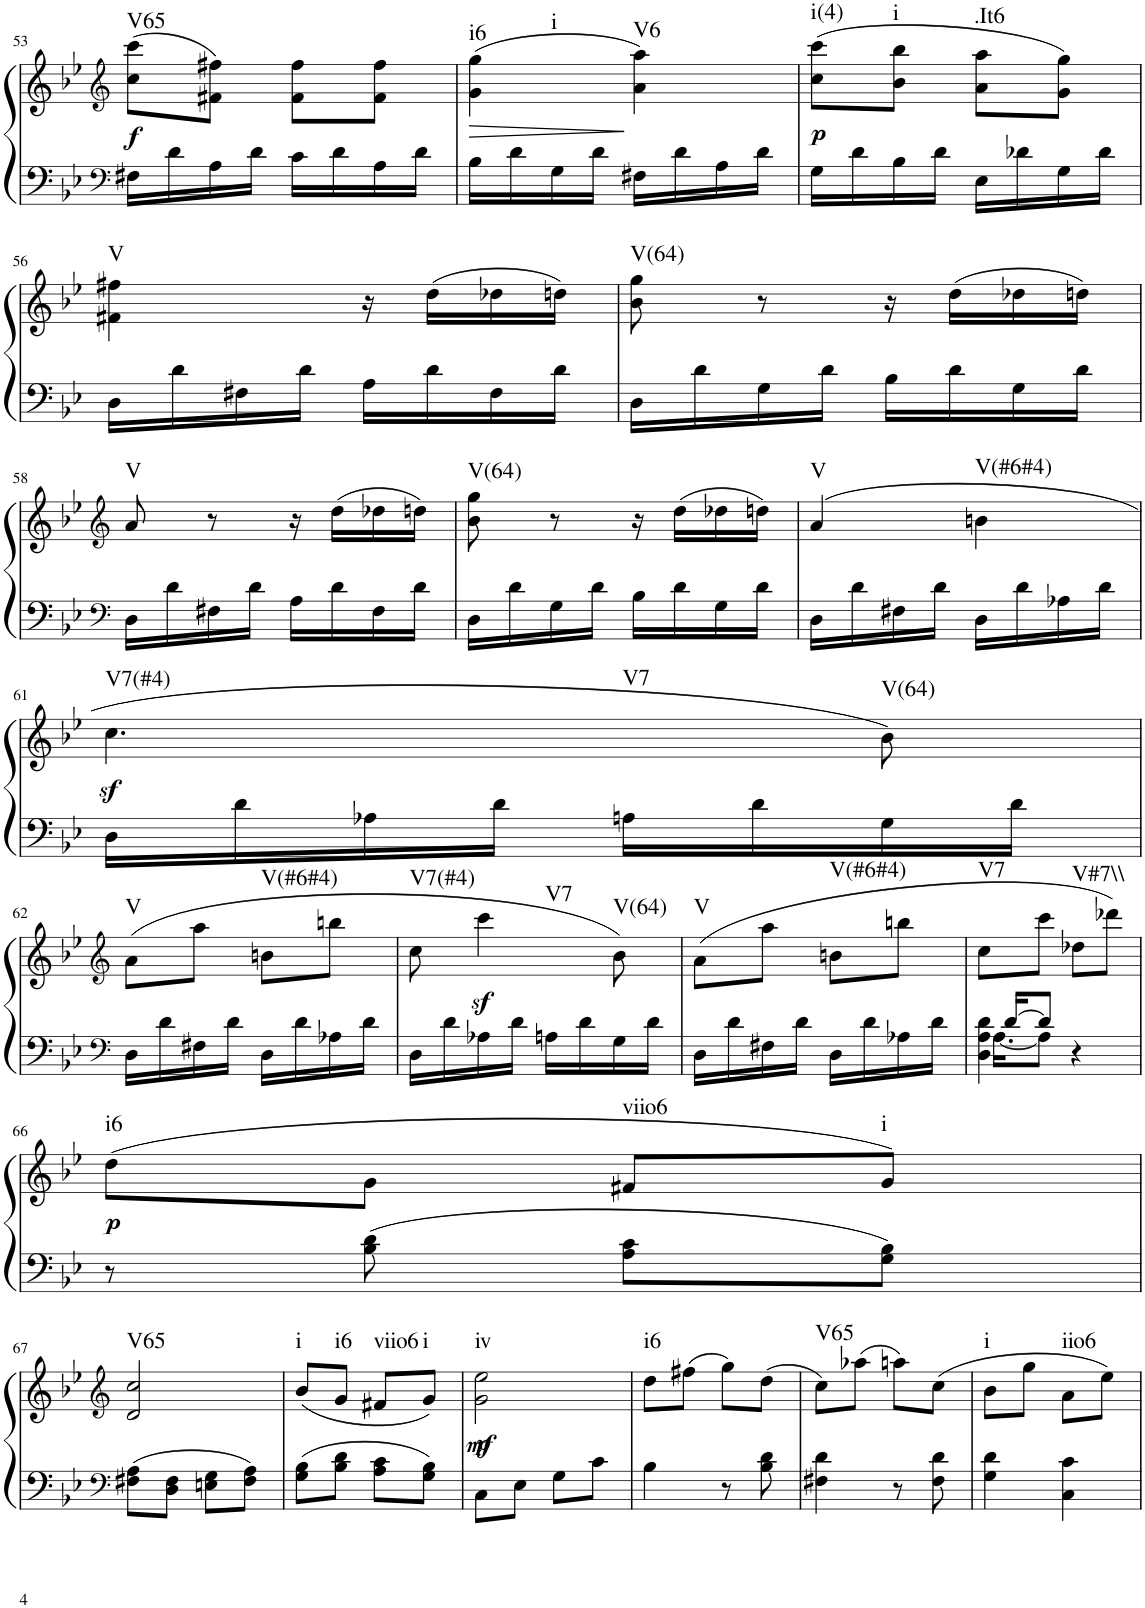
**kern	**kern	**dynam	**harte
*part1	*part1	*part1	*part1
*staff2	*staff1	*staff1/2	*
*I"Klavier linke Hand	*	*	*
!!LO:PB:g=z
*clefF4	*clefG2	*	*
*k[b-e-]	*k[b-e-]	*	*
*M2/4	*M2/4	*	*
=53	=53	=53	=53
!	!	!LO:DY:b	!LO:H:kt=V65
16F#X\LL	(8cc\ 8ccc\L	f	N
16d\	.	.	.
16A\	8f#X\ 8ff#X\J)	.	.
16d\JJ	.	.	.
16c\LL	8f#\ 8ff#\L	.	.
16d\	.	.	.
16A\	8f#\ 8ff#\J	.	.
16d\JJ	.	.	.
=54	=54	=54	=54
!	!	!LO:HP:b	!LO:H:n=1:kt=i6
!	!	!	!LO:H:n=2:kt=i
16B-\LL	(4g\ 4gg\	>	N N
16d\	.	.	.
16G\	.	.	.
16d\JJ	.	.	.
!	!	!	!LO:H:kt=V6
16F#X\LL	4a\ 4aa\)	]	N
16d\	.	.	.
16A\	.	.	.
16d\JJ	.	.	.
=55	=55	=55	=55
!	!	!LO:DY:b	!LO:H:kt=i(4)
16G\LL	(8cc\ 8ccc\L	p	N
16d\	.	.	.
!	!	!	!LO:H:kt=i
16B-\	8b-\ 8bb-\J	.	N
16d\JJ	.	.	.
!	!	!	!LO:H:kt=.It6
16E-\LL	8a\ 8aa\L	.	N
16d-X\	.	.	.
16G\	8g\ 8gg\J)	.	.
16d-\JJ	.	.	.
!!LO:LB:g=z
=56	=56	=56	=56
!	!	!	!LO:H:kt=V
16D\LL	4f#X\ 4ff#X\	.	N
16d\	.	.	.
16F#X\	.	.	.
16d\JJ	.	.	.
16A\LL	16r	.	.
16d\	(16dd\LL	.	.
16F#\	16dd-X\	.	.
16d\JJ	16ddn\JJ)	.	.
=57	=57	=57	=57
!	!	!	!LO:H:kt=V(64)
16D\LL	8b-\ 8gg\	.	N
16d\	.	.	.
16G\	8r	.	.
16d\JJ	.	.	.
16B-\LL	16r	.	.
16d\	(16dd\LL	.	.
16G\	16dd-X\	.	.
16d\JJ	16ddn\JJ)	.	.
!!LO:LB:g=z
=58	=58	=58	=58
*clefF4	*clefG2	*	*
!	!	!	!LO:H:kt=V
16D\LL	8a/	.	N
16d\	.	.	.
16F#X\	8r	.	.
16d\JJ	.	.	.
16A\LL	16r	.	.
16d\	(16dd\LL	.	.
16F#\	16dd-X\	.	.
16d\JJ	16ddn\JJ)	.	.
=59	=59	=59	=59
!	!	!	!LO:H:kt=V(64)
16D\LL	8b-\ 8gg\	.	N
16d\	.	.	.
16G\	8r	.	.
16d\JJ	.	.	.
16B-\LL	16r	.	.
16d\	(16dd\LL	.	.
16G\	16dd-X\	.	.
16d\JJ	16ddn\JJ)	.	.
=60	=60	=60	=60
!	!	!	!LO:H:kt=V
16D\LL	(4a/	.	N
16d\	.	.	.
16F#X\	.	.	.
16d\JJ	.	.	.
!	!	!	!LO:H:kt=V(#6#4)
16D\LL	4bn\	.	N
16d\	.	.	.
16A-X\	.	.	.
16d\JJ	.	.	.
!!LO:LB:g=z
=61	=61	=61	=61
!	!	!LO:DY:b	!LO:H:n=1:kt=V7(#4)
!	!	!	!LO:H:n=2:kt=V7
16D\LL	4.cc\	sf	N N
16d\	.	.	.
16A-X\	.	.	.
16d\JJ	.	.	.
16An\LL	.	.	.
16d\	.	.	.
!	!	!	!LO:H:kt=V(64)
16G\	8b-\)	.	N
16d\JJ	.	.	.
!!LO:LB:g=z
=62	=62	=62	=62
*clefF4	*clefG2	*	*
!	!	!	!LO:H:kt=V
16D\LL	(8a\L	.	N
16d\	.	.	.
16F#X\	8aa\J	.	.
16d\JJ	.	.	.
!	!	!	!LO:H:kt=V(#6#4)
16D\LL	8bn\L	.	N
16d\	.	.	.
16A-X\	8bbn\J	.	.
16d\JJ	.	.	.
=63	=63	=63	=63
!	!	!	!LO:H:kt=V7(#4)
16D\LL	8cc\	.	N
16d\	.	.	.
!	!	!LO:DY:b	!LO:H:kt=V7
16A-X\	4ccc\	sf	N
16d\JJ	.	.	.
16An\LL	.	.	.
16d\	.	.	.
!	!	!	!LO:H:kt=V(64)
16G\	8b-\)	.	N
16d\JJ	.	.	.
=64	=64	=64	=64
!	!	!	!LO:H:kt=V
16D\LL	(8a\L	.	N
16d\	.	.	.
16F#X\	8aa\J	.	.
16d\JJ	.	.	.
!	!	!	!LO:H:kt=V(#6#4)
16D\LL	8bn\L	.	N
16d\	.	.	.
16A-X\	8bbn\J	.	.
16d\JJ	.	.	.
=65	=65	=65	=65
*^	*	*	*
*	*^	*	*	*
!	!	!	!	!	!LO:H:kt=V7
4D\ 4A\ 4d\	32ryy	16ryy	8cc\L	.	N
.	[16.A\KL	.	.	.	.
.	.	[16d/KL	.	.	.
.	8A\J]	8d/J]	8ccc\J	.	.
!	!	!	!	!	!LO:H:kt=V#7\\
4r	4ryy	4ryy	8dd-X\L	.	N
.	.	.	8ddd-X\J)	.	.
*v	*v	*v	*	*	*
!!LO:LB:g=z
=66	=66	=66	=66
!	!	!LO:DY:b	!LO:H:kt=i6
8r	(8dd\L	p	N
8B-\ 8d\	8g\J	.	.
!	!	!	!LO:H:kt=viio6
8A\ 8c\L	8f#X/L	.	N
!	!	!	!LO:H:kt=i
8G\ 8B-\J	8g/J)	.	N
!!LO:LB:g=z
=67	=67	=67	=67
*clefF4	*clefG2	*	*
!	!	!	!LO:H:kt=V65
8F#X\ 8A\L	2d/ 2cc/	.	N
8D\ 8F#\J	.	.	.
8En\ 8G\L	.	.	.
8F#\ 8A\J	.	.	.
=68	=68	=68	=68
!	!	!	!LO:H:kt=i
8G\ 8B-\L	(8b-/L	.	N
!	!	!	!LO:H:kt=i6
8B-\ 8d\J	8g/J	.	N
!	!	!	!LO:H:kt=viio6
8A\ 8c\L	8f#X/L	.	N
!	!	!	!LO:H:kt=i
8G\ 8B-\J	8g/J)	.	N
=69	=69	=69	=69
!	!	!LO:DY:b	!
!	!	!LO:DY:n=1:b	!LO:H:kt=iv
8C\L	2g\ 2ee-\	mf p	N
8E-\J	.	.	.
8G\L	.	.	.
8c\J	.	.	.
=70	=70	=70	=70
!	!	!	!LO:H:kt=i6
4B-\	8dd\L	.	N
.	(8ff#X\J	.	.
8r	8gg\L)	.	.
8B-\ 8d\	(8dd\J	.	.
=71	=71	=71	=71
!	!	!	!LO:H:kt=V65
4F#X\ 4d\	8cc\L)	.	N
.	(8aa-X\J	.	.
8r	8aan\L)	.	.
8F#\ 8d\	(8cc\J	.	.
=72	=72	=72	=72
!	!	!	!LO:H:kt=i
4G\ 4d\	8b-\L	.	N
.	8gg\J	.	.
!	!	!	!LO:H:kt=iio6
4C\ 4c\	8a\L	.	N
.	8ee-\J)	.	.
=	=	=	=
*-	*-	*-	*-
